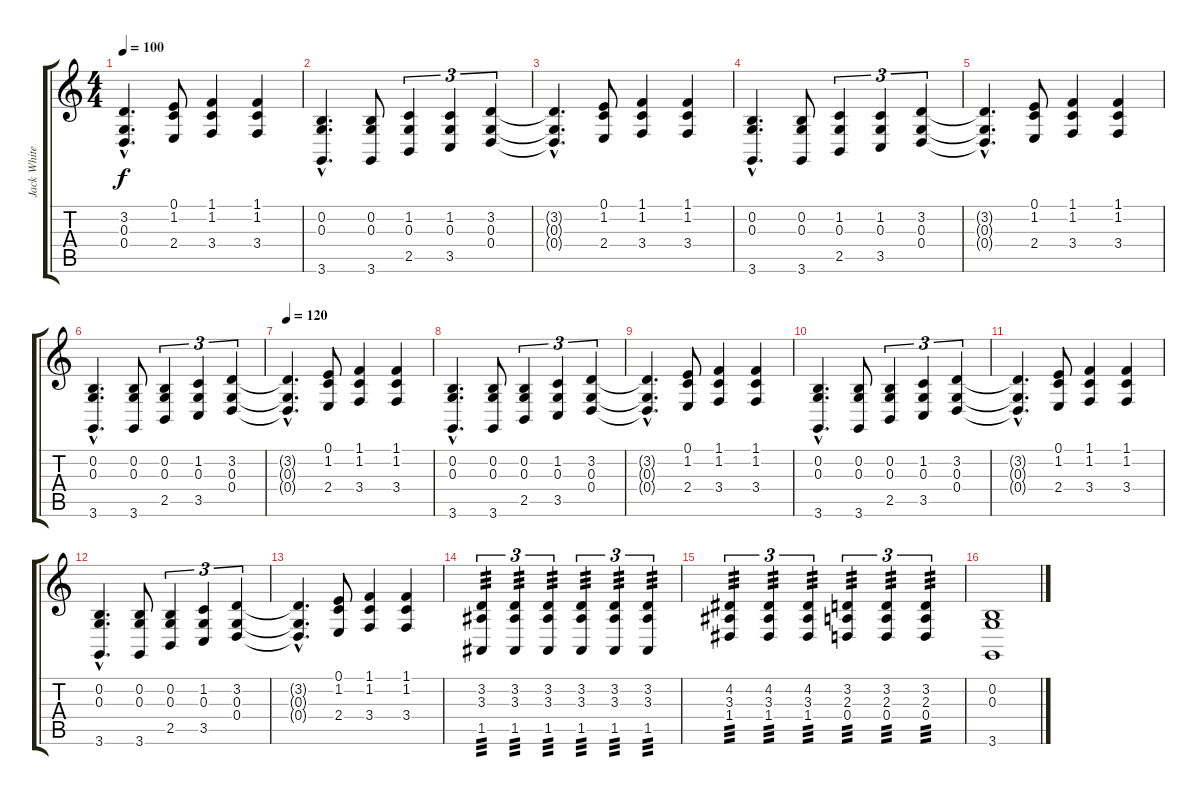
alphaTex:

\track ("Jack White" "Jack White") {instrument marimba}
\staff {score tabs}
\tuning (E4 B3 G3 D3 A2 E2) {hide}
\ts (4 4)
\tempo 100
\clef g2
\ks c
(3.2{hac t} 0.3{hac t} 0.4{hac t}).4{d dy f} (0.1 1.2 2.4).8 (1.1 1.2 3.4).4 (1.1 1.2 3.4).4 |
(0.2{hac} 0.3{hac} 3.6{hac}).4{d} (0.2 0.3 3.6).8 (1.2 0.3 2.5).4{tu (3 2)} (1.2 0.3 3.5).4{tu (3 2)} (3.2 0.3 0.4).4{tu (3 2)} |
(3.2{hac t} 0.3{hac t} 0.4{hac t}).4{d} (0.1 1.2 2.4).8 (1.1 1.2 3.4).4 (1.1 1.2 3.4).4 |
(0.2{hac} 0.3{hac} 3.6{hac}).4{d} (0.2 0.3 3.6).8 (1.2 0.3 2.5).4{tu (3 2)} (1.2 0.3 3.5).4{tu (3 2)} (3.2 0.3 0.4).4{tu (3 2)} |
(3.2{hac t} 0.3{hac t} 0.4{hac t}).4{d} (0.1 1.2 2.4).8 (1.1 1.2 3.4).4 (1.1 1.2 3.4).4 |
(0.2{hac} 0.3{hac} 3.6{hac}).4{d} (0.2 0.3 3.6).8 (0.2 0.3 2.5).4{tu (3 2)} (1.2 0.3 3.5).4{tu (3 2)} (3.2 0.3 0.4).4{tu (3 2)} |
\tempo 120
(3.2{hac t} 0.3{hac t} 0.4{hac t}).4{d} (0.1 1.2 2.4).8 (1.1 1.2 3.4).4 (1.1 1.2 3.4).4 |
(0.2{hac} 0.3{hac} 3.6{hac}).4{d} (0.2 0.3 3.6).8 (0.2 0.3 2.5).4{tu (3 2)} (1.2 0.3 3.5).4{tu (3 2)} (3.2 0.3 0.4).4{tu (3 2)} |
(3.2{hac t} 0.3{hac t} 0.4{hac t}).4{d} (0.1 1.2 2.4).8 (1.1 1.2 3.4).4 (1.1 1.2 3.4).4 |
(0.2{hac} 0.3{hac} 3.6{hac}).4{d} (0.2 0.3 3.6).8 (0.2 0.3 2.5).4{tu (3 2)} (1.2 0.3 3.5).4{tu (3 2)} (3.2 0.3 0.4).4{tu (3 2)} |
(3.2{hac t} 0.3{hac t} 0.4{hac t}).4{d} (0.1 1.2 2.4).8 (1.1 1.2 3.4).4 (1.1 1.2 3.4).4 |
(0.2{hac} 0.3{hac} 3.6{hac}).4{d} (0.2 0.3 3.6).8 (0.2 0.3 2.5).4{tu (3 2)} (1.2 0.3 3.5).4{tu (3 2)} (3.2 0.3 0.4).4{tu (3 2)} |
(3.2{hac t} 0.3{hac t} 0.4{hac t}).4{d} (0.1 1.2 2.4).8 (1.1 1.2 3.4).4 (1.1 1.2 3.4).4 |
(3.2 3.3 1.5).4{tu (3 2) tp 3} (3.2 3.3 1.5).4{tu (3 2) tp 3} (3.2 3.3 1.5).4{tu (3 2) tp 3} (3.2 3.3 1.5).4{tu (3 2) tp 3} (3.2 3.3 1.5).4{tu (3 2) tp 3} (3.2 3.3 1.5).4{tu (3 2) tp 3} |
(4.2 3.3 1.4).4{tu (3 2) tp 3} (4.2 3.3 1.4).4{tu (3 2) tp 3} (4.2 3.3 1.4).4{tu (3 2) tp 3} (3.2 2.3 0.4).4{tu (3 2) tp 3} (3.2 2.3 0.4).4{tu (3 2) tp 3} (3.2 2.3 0.4).4{tu (3 2) tp 3} |
(0.2 0.3 3.6).1
